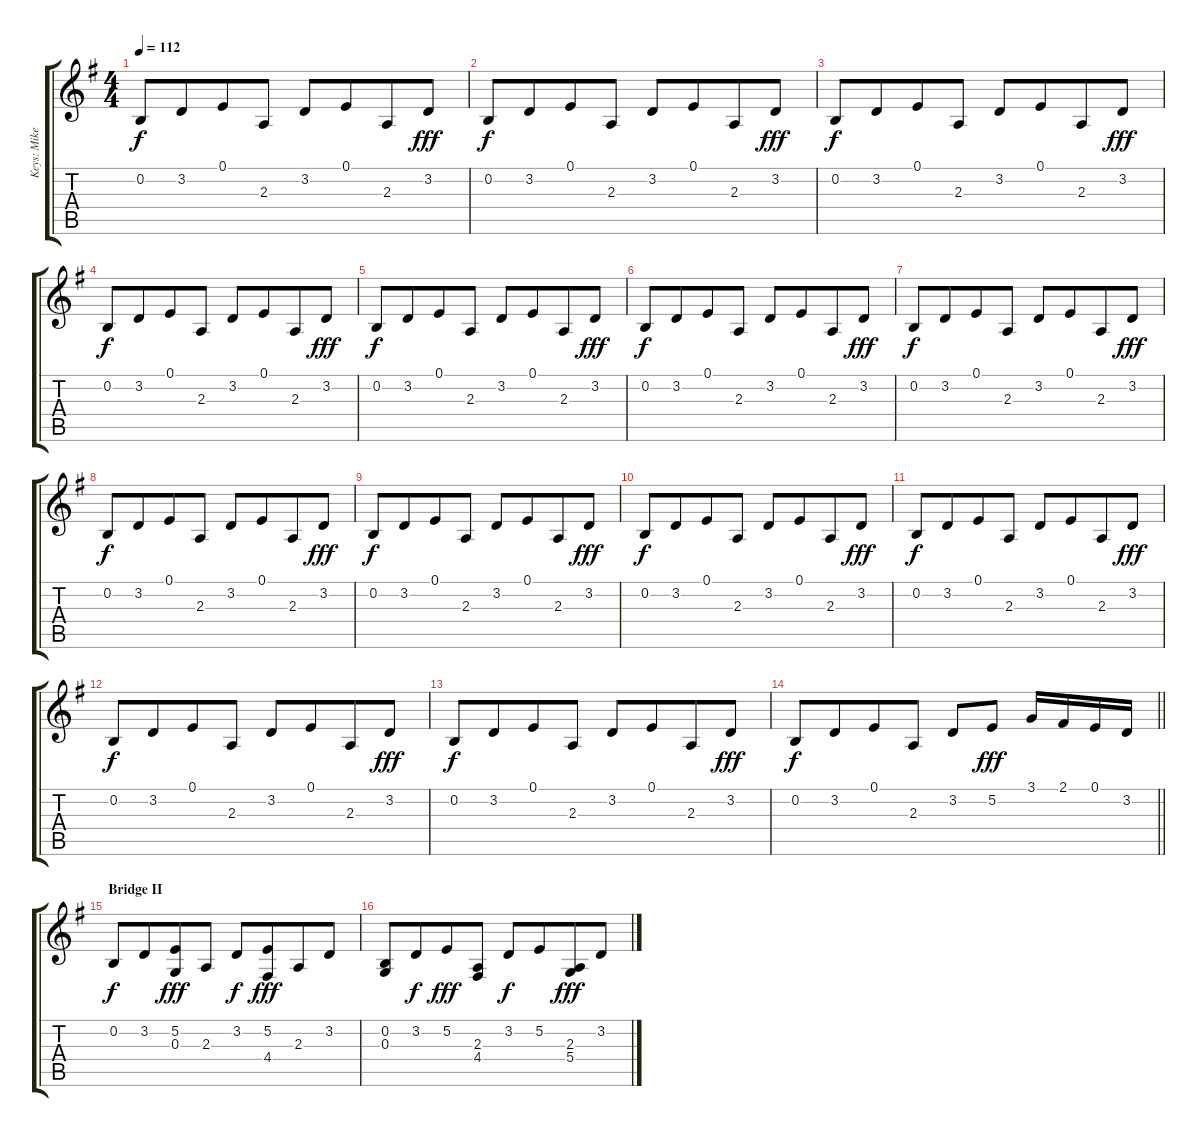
\track ("Keys: Mike" "Keys: Mike") {instrument pad1newage}
\staff {score tabs}
\tuning (E4 B3 G3 D3 A2 E2) {hide}
\ts (4 4)
\tempo 112
\clef g2
\ks g
0.2.8{dy f} 3.2.8{beam merge} 0.1.8 2.3.8 3.2.8 0.1.8{beam merge} 2.3.8 3.2.8{dy fff} |
0.2.8{dy f} 3.2.8{beam merge} 0.1.8 2.3.8 3.2.8 0.1.8{beam merge} 2.3.8 3.2.8{dy fff} |
0.2.8{dy f} 3.2.8{beam merge} 0.1.8 2.3.8 3.2.8 0.1.8{beam merge} 2.3.8 3.2.8{dy fff} |
0.2.8{dy f} 3.2.8{beam merge} 0.1.8 2.3.8 3.2.8 0.1.8{beam merge} 2.3.8 3.2.8{dy fff} |
0.2.8{dy f} 3.2.8{beam merge} 0.1.8 2.3.8 3.2.8 0.1.8{beam merge} 2.3.8 3.2.8{dy fff} |
0.2.8{dy f} 3.2.8{beam merge} 0.1.8 2.3.8 3.2.8 0.1.8{beam merge} 2.3.8 3.2.8{dy fff} |
0.2.8{dy f} 3.2.8{beam merge} 0.1.8 2.3.8 3.2.8 0.1.8{beam merge} 2.3.8 3.2.8{dy fff} |
0.2.8{dy f} 3.2.8{beam merge} 0.1.8 2.3.8 3.2.8 0.1.8{beam merge} 2.3.8 3.2.8{dy fff} |
0.2.8{dy f} 3.2.8{beam merge} 0.1.8 2.3.8 3.2.8 0.1.8{beam merge} 2.3.8 3.2.8{dy fff} |
0.2.8{dy f} 3.2.8{beam merge} 0.1.8 2.3.8 3.2.8 0.1.8{beam merge} 2.3.8 3.2.8{dy fff} |
0.2.8{dy f} 3.2.8{beam merge} 0.1.8 2.3.8 3.2.8 0.1.8{beam merge} 2.3.8 3.2.8{dy fff} |
0.2.8{dy f} 3.2.8{beam merge} 0.1.8 2.3.8 3.2.8 0.1.8{beam merge} 2.3.8 3.2.8{dy fff} |
0.2.8{dy f} 3.2.8{beam merge} 0.1.8 2.3.8 3.2.8 0.1.8{beam merge} 2.3.8 3.2.8{dy fff} |
\barLineRight lightlight
0.2.8{dy f} 3.2.8{beam merge} 0.1.8 2.3.8 3.2.8 5.2.8{dy fff} 3.1.16 2.1.16 0.1.16 3.2.16 |
\section ("" "Bridge II")
0.2.8{dy f beam merge} 3.2.8{beam merge} (5.2 0.3).8{dy fff beam merge} 2.3.8 3.2.8{dy f beam merge} (5.2 4.4).8{dy fff beam merge} 2.3.8{beam merge} 3.2.8 |
(0.2 0.3).8{beam merge} 3.2.8{dy f beam merge} 5.2.8{dy fff beam merge} (2.3 4.4).8 3.2.8{dy f beam merge} 5.2.8{beam merge} (2.3 5.4).8{dy fff beam merge} 3.2.8
